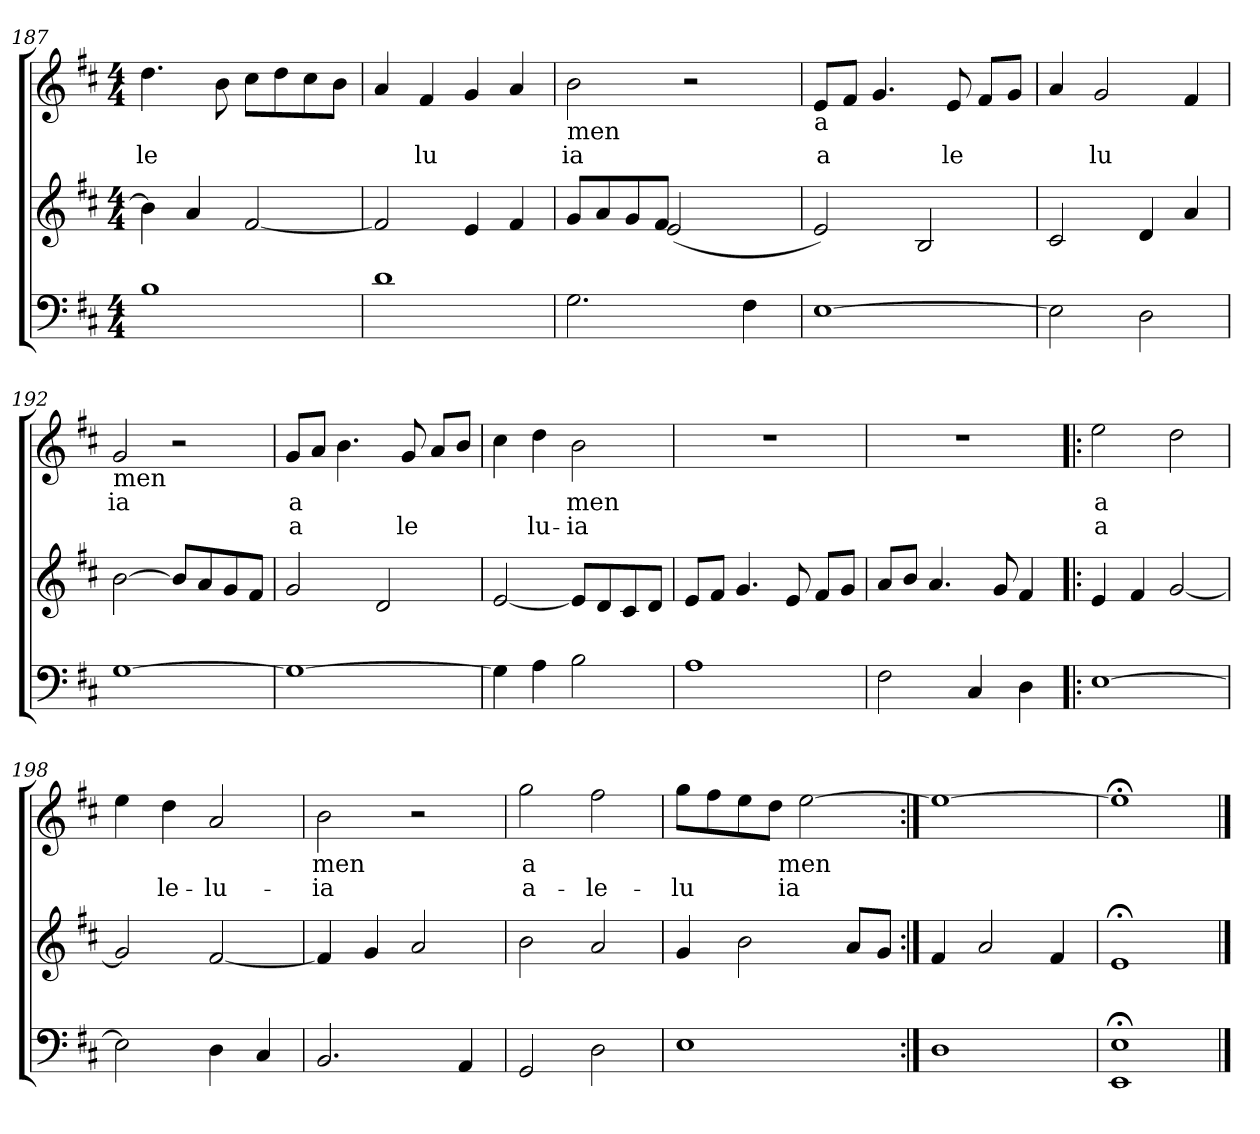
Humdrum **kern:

**kern	**kern	**kern	**text	**text
*part2	*part2	*part1	*part1	*part1
*staff3	*staff2	*staff1	*staff1	*staff1
*clefF4	*clefG2	*clefG2	*	*
*k[f#c#]	*k[f#c#]	*k[f#c#]	*	*
*D:	*D:	*D:	*	*
*M4/4	*M4/4	*M4/4	*	*
=187	=187	=187	=187	=187
!	!	!	!LO:LY:b	!
1B	4b\]	4.dd\	le	.
.	4a/	.	.	.
.	.	8b\	.	.
.	[<2f#/	8cc#\L	.	.
.	.	8dd\	.	.
.	.	8cc#\	.	.
.	.	8b\J	.	.
=188	=188	=188	=188	=188
1d	2f#/]	4a/	.	.
!	!	!	!LO:LY:b	!
.	.	4f#/	lu	.
.	4e/	4g/	.	.
.	4f#/	4a/	.	.
=189	=189	=189	=189	=189
*	*^	*	*	*
!	!	!	!LO:TX:b:t=men	!	!
!	!	!	!	!LO:LY:b	!
2.G\	8g/L	4.ryy	2b\	ia	.
.	8a/	.	.	.	.
.	8g/	.	.	.	.
.	8f#/J	(<2e/	.	.	.
.	8ryy	.	2r	.	.
.	4.ryy	.	.	.	.
4F#\	.	.	.	.	.
.	.	8ryy	.	.	.
=190	=190	=190	=190	=190	=190
!	!	!	!LO:TX:b:t=a	!	!
!	!	!	!	!LO:LY:b	!
*	*v	*v	*	*	*
[>1E	2e/)	8e/L	a	.
.	.	8f#/J	.	.
.	.	4.g/	.	.
.	2B/	.	.	.
!	!	!	!LO:LY:b	!
.	.	8e/	le	.
.	.	8f#/L	.	.
.	.	8g/J	.	.
=191	=191	=191	=191	=191
2E\]	2c#/	4a/	.	.
!	!	!	!LO:LY:b	!
.	.	2g/	lu	.
2D\	4d/	.	.	.
.	4a/	4f#/	.	.
=192	=192	=192	=192	=192
!	!	!LO:TX:b:t=men	!	!
!	!	!	!LO:LY:b	!
[<1G	[>2b\	2g/	ia	.
.	8b/L]	2r	.	.
.	8a/	.	.	.
.	8g/	.	.	.
.	8f#/J	.	.	.
!!LO:LB:g=z
=193	=193	=193	=193	=193
!	!	!	!LO:LY:b	!LO:LY:b
1G_	2g/	8g/L	a	a
.	.	8a/J	.	.
.	.	4.b\	.	.
.	2d/	.	.	.
!	!	!	!	!LO:LY:b
.	.	8g/	.	le
.	.	8a/L	.	.
.	.	8b/J	.	.
=194	=194	=194	=194	=194
4G\]	[<2e/	4cc#\	.	.
!	!	!	!	!LO:LY:b
4A\	.	4dd\	.	lu-
!	!	!	!LO:LY:b	!LO:LY:b
2B\	8e/L]	2b\	men	-ia
.	8d/	.	.	.
.	8c#/	.	.	.
.	8d/J	.	.	.
=195	=195	=195	=195	=195
1A	8e/L	1r	.	.
.	8f#/J	.	.	.
.	4.g/	.	.	.
.	8e/	.	.	.
.	8f#/L	.	.	.
.	8g/J	.	.	.
=196	=196	=196	=196	=196
2F#\	8a/L	1r	.	.
.	8b/J	.	.	.
.	4.a/	.	.	.
4C#/	.	.	.	.
.	8g/	.	.	.
4D\	4f#/	.	.	.
!!LO:LB:g=z
=197!|:	=197!|:	=197!|:	=197!|:	=197!|:
!	!	!	!LO:LY:b	!LO:LY:b
[>1E	4e/	2ee\	a	a
.	4f#/	.	.	.
.	[<2g/	2dd\	.	.
=198	=198	=198	=198	=198
2E\]	2g/]	4ee\	.	.
!	!	!	!	!LO:LY:b
.	.	4dd\	.	le-
!	!	!	!	!LO:LY:b
4D\	[<2f#/	2a/	.	-lu-
4C#/	.	.	.	.
=199	=199	=199	=199	=199
!	!	!	!LO:LY:b	!LO:LY:b
2.BB/	4f#/]	2b\	men	-ia
.	4g/	.	.	.
.	2a/	2r	.	.
4AA/	.	.	.	.
=200	=200	=200	=200	=200
!	!	!	!LO:LY:b	!LO:LY:b
2GG/	2b\	2gg\	a	a-
!	!	!	!	!LO:LY:b
2D\	2a/	2ff#\	.	-le-
=201	=201	=201	=201	=201
!	!	!	!	!LO:LY:b
1E	4g/	8gg\L	.	-lu
.	.	8ff#\	.	.
.	2b\	8ee\	.	.
.	.	8dd\J	.	.
!	!	!	!LO:LY:b	!LO:LY:b
.	.	[>2ee\	men	ia
.	8a/L	.	.	.
.	8g/J	.	.	.
=202:|!	=202:|!	=202:|!	=202:|!	=202:|!
1D	4f#/	1ee_	.	.
.	2a/	.	.	.
.	4f#/	.	.	.
=203	=203	=203	=203	=203
1EE; 1E;	1e;	1ee;<]	.	.
==	==	==	==	==
*-	*-	*-	*-	*-
